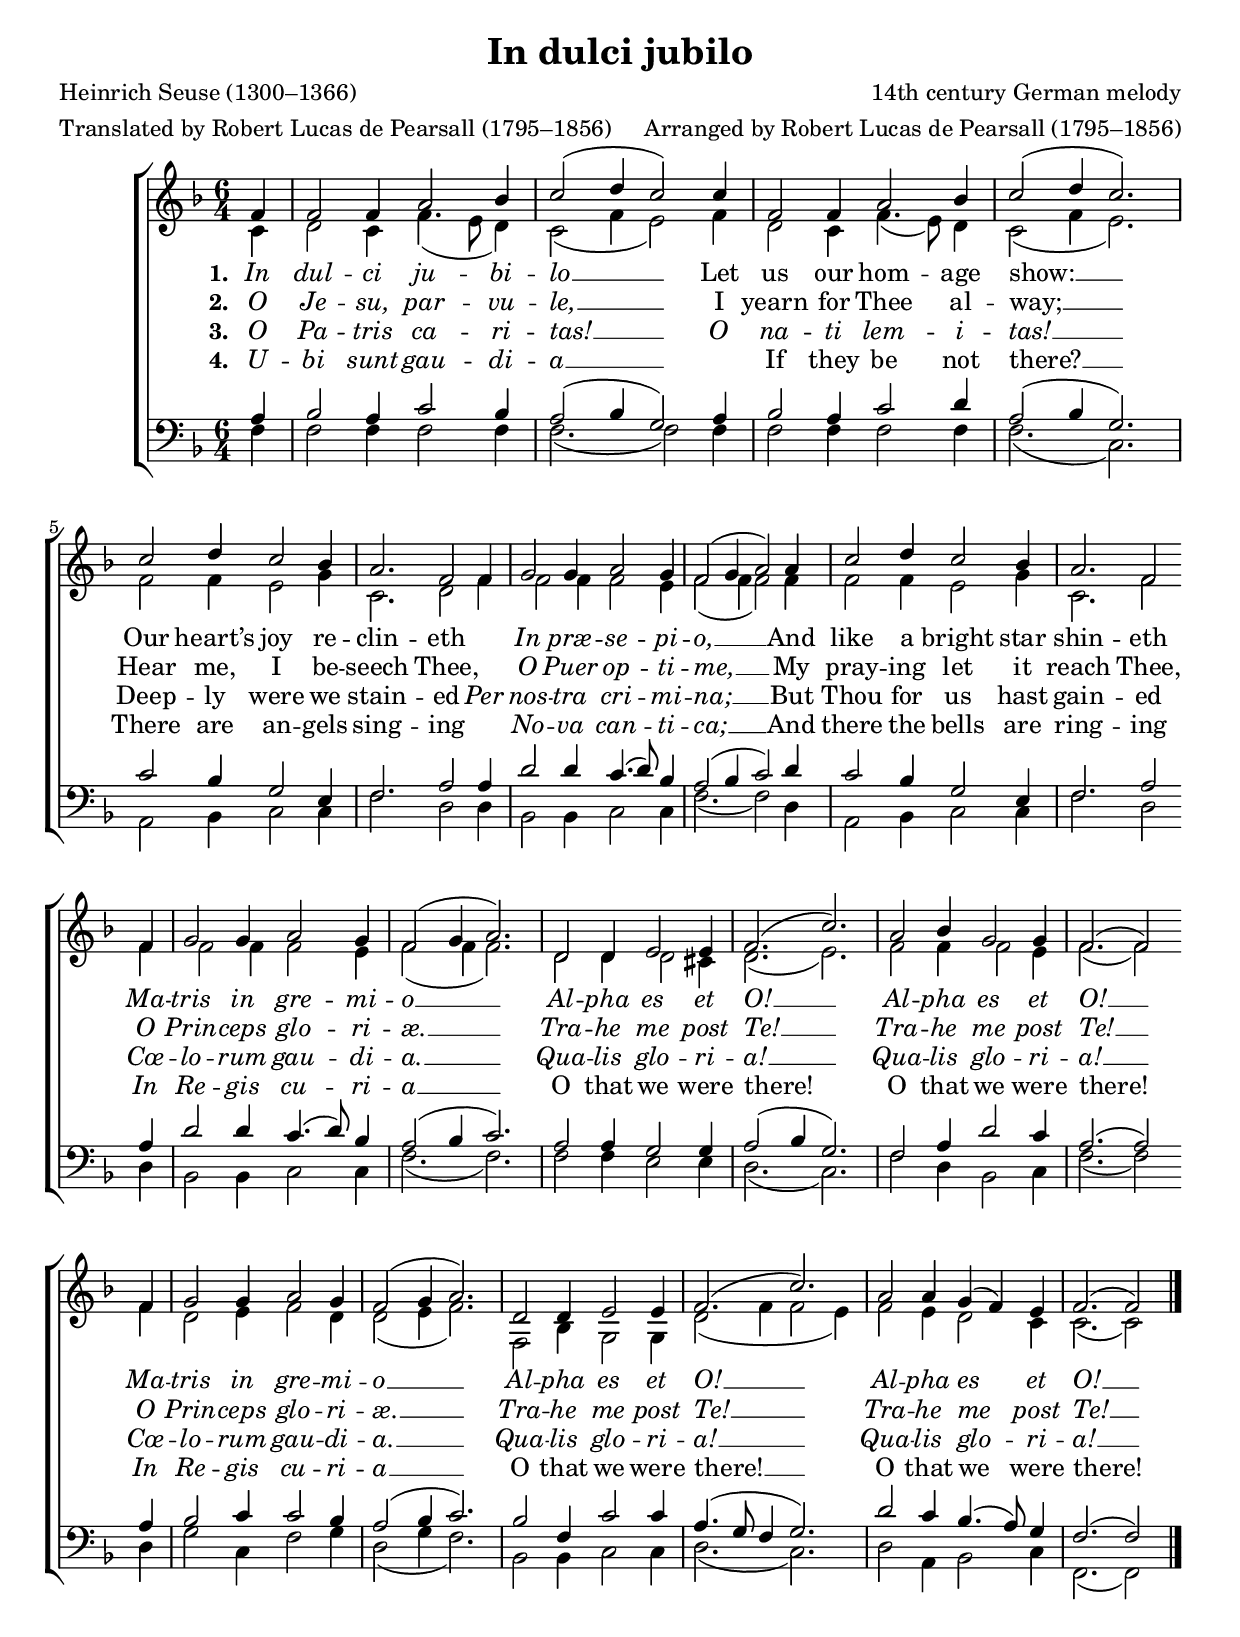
\version "2.14.2"
\include "util.ly"
\header {
  title = "In dulci jubilo"
  poet = "Heinrich Seuse (1300–1366)"
  meter = "Translated by Robert Lucas de Pearsall (1795–1856)"
  composer = "14th century German melody"
  arranger = "Arranged by Robert Lucas de Pearsall (1795–1856)"
  %tagline = \markup { "from" \italic "CantateDomino.org" }
}

global = {
  \key f \major
  \time 6/4
}

sopMusic = \relative c' {
  \partial 4 f4 |
  f2 f4 a2 bes4 |
  c2( d4 c2) c4 |
  f,2 f4 a2 bes4 |
  c2( d4 c2.) | \break

  c2 d4 c2 bes4 |
  a2. f2 f4 |
  g2 g4 a2 g4 |
  f2( g4 a2) a4 |
  c2 d4 c2 bes4 |
  a2. f2 \bar""\break f4 |

  g2 g4 a2 g4 |
  f2( g4 a2.) |
  d,2 d4 e2 e4 |
  f2.( c'2.) |
  a2 bes4 g2 g4 |
  f2.( f2) \bar""\break f4 |
  
  g2 g4 a2 g4 |
  f2( g4 a2.) |
  d,2 d4 e2 e4 |
  f2.( c'2.) |
  a2 a4 g4( f) e4 |
  \partial 4*5 f2.( f2) \bar "|."

}
sopWords = \lyricmode {
  
}

altoMusic = \relative c' {
  \partial 4 c4 |
  d2 c4 f4.( e8 d4) |
  c2( f4 e2) f4 |
  d2 c4 f4.( e8) d4 |
  c2( f4 e2.) |

  f2 f4 e2 g4 |
  c,2. d2 f4 |
  f2 f4 f2 e4 |
  f2( f4 f2) f4 |
  f2 f4 e2 g4 |
  c,2. f2 f4 |

  f2 f4 f2 e4 |
  f2( f4 f2.) |
  d2 d4 d2 cis4 |
  d2.( e2.) |
  f2 f4 f2 e4 |
  f2.( f2) f4 |

  d2 e4 f2 d4 |
  d2( e4 f2.) |
  f,2 bes4 g2 g4 |
  d'2( f4 f2 e4) |
  f2 e4 d2 c4 |
  \partial 4*5 c2.( c2)

}
altoWords = \lyricmode {
  \dropLyricsV
  \set stanza = #"1. "
  \markup\italic In \markup\italic dul -- \markup\italic ci \markup\italic ju -- \markup\italic bi -- \markup\italic lo __ Let us our hom -- age show: __
  Our heart’s joy re -- clin -- eth "" \markup\italic In \markup\italic præ -- \markup\italic se -- \markup\italic pi -- \markup\italic o, __
  And like a bright star shin -- eth
  \markup\italic Ma -- \markup\italic tris \markup\italic in \markup\italic gre -- \markup\italic mi -- \markup\italic o __
  \markup\italic Al -- \markup\italic pha \markup\italic es \markup\italic et \markup\italic O! __
  \markup\italic Al -- \markup\italic pha \markup\italic es \markup\italic et \markup\italic O! __

  \markup\italic Ma -- \markup\italic tris \markup\italic in \markup\italic gre -- \markup\italic mi -- \markup\italic o __
  \markup\italic Al -- \markup\italic pha \markup\italic es \markup\italic et \markup\italic O! __
  \markup\italic Al -- \markup\italic pha \markup\italic es \markup\italic et \markup\italic O! __
}
altoWordsII = \lyricmode {
  \dropLyricsV
  \set stanza = #"2. "
  \markup\italic O \markup\italic Je -- \markup\italic su, \markup\italic par -- \markup\italic vu -- \markup\italic le, __
  I yearn for Thee al -- way; __
  Hear me, I be -- seech Thee, ""
  \markup\italic O \markup\italic Puer \markup\italic op -- \markup\italic ti -- \markup\italic me, __
  My pray -- ing let it reach Thee,
  \markup\italic O \markup\italic Prin -- \markup\italic ceps \markup\italic glo -- \markup\italic ri -- \markup\italic æ. __
  \markup\italic Tra -- \markup\italic he \markup\italic me \markup\italic post \markup\italic Te! __
  \markup\italic Tra -- \markup\italic he \markup\italic me \markup\italic post \markup\italic Te! __
  \markup\italic O \markup\italic Prin -- \markup\italic ceps \markup\italic glo -- \markup\italic ri -- \markup\italic æ. __
  \markup\italic Tra -- \markup\italic he \markup\italic me \markup\italic post \markup\italic Te! __
  \markup\italic Tra -- \markup\italic he \markup\italic me \markup\italic post \markup\italic Te! __
}
altoWordsIII = \lyricmode {
  \dropLyricsV
  \set stanza = #"3. "
  \markup\italic O \markup\italic Pa -- \markup\italic tris \markup\italic ca -- \markup\italic ri -- \markup\italic tas! __
  \markup\italic O \markup\italic na -- \markup\italic ti \markup\italic lem -- \markup\italic i -- \markup\italic tas! __
  Deep -- ly were we stain -- ed
  \markup\italic Per \markup\italic nos -- \markup\italic tra \markup\italic cri -- \markup\italic mi -- \markup\italic na; __
  But Thou for us hast gain -- ed
  \markup\italic Cœ -- \markup\italic lo -- \markup\italic rum \markup\italic gau -- \markup\italic di -- \markup\italic a. __
    \markup\italic Qua -- \markup\italic lis \markup\italic glo -- \markup\italic ri -- \markup\italic a! __
    \markup\italic Qua -- \markup\italic lis \markup\italic glo -- \markup\italic ri -- \markup\italic a! __
  \markup\italic Cœ -- \markup\italic lo -- \markup\italic rum \markup\italic gau -- \markup\italic di -- \markup\italic a. __
    \markup\italic Qua -- \markup\italic lis \markup\italic glo -- \markup\italic ri -- \markup\italic a! __
    \markup\italic Qua -- \markup\italic lis \markup\italic glo -- \markup\italic ri -- \markup\italic a! __
}
altoWordsIV = \lyricmode {
  \dropLyricsV
  \set stanza = #"4. "
  \markup\italic U -- \markup\italic bi \markup\italic sunt \markup\italic gau -- \markup\italic di -- \markup\italic a __
  "" If they be not there? __
  There are an -- gels sing -- ing ""
  \markup\italic No -- \markup\italic va \markup\italic can -- \markup\italic ti -- \markup\italic ca; __
  And there the bells are ring -- ing
  \markup\italic In \markup\italic Re -- \markup\italic gis \markup\italic cu -- \markup\italic ri -- \markup\italic a __
  O that we were there! O that we were there!
  \markup\italic In \markup\italic Re -- \markup\italic gis \markup\italic cu -- \markup\italic ri -- \markup\italic a __
  O that we were there! __ O that we were there!
}

tenorMusic = \relative c' {
  \partial 4 a4 |
  bes2 a4 c2 bes4 |
  a2( bes4 g2) a4 |
  bes2 a4 c2 d4 |
  a2( bes4 g2.) |

  c2 bes4 g2 e4 |
  f2. a2 a4 |
  d2 d4 c4.( d8) bes4 |
  a2( bes4 c2) d4 |
  c2 bes4 g2 e4 |
  f2. a2 a4 |

  d2 d4 c4.( d8) bes4 |
  a2( bes4 c2.) |
  a2 a4 g2 g4 |
  a2( bes4 g2.) |
  f2 a4 d2 c4 |
  a2.( a2) a4 |

  bes2 c4 c2 bes4 |
  a2( bes4 c2.) |
  bes2 f4 c'2 c4 |
  a4.( g8 f4 g2.) |
  d'2 c4 bes4.( a8) g4 |
  \partial 4*5 f2.( f2)
}
tenorWords = \lyricmode {

}

bassMusic = \relative c {
  \partial 4 f4 |
  f2 f4 f2 f4 |
  f2.( f2) f4 |
  f2 f4 f2 f4 |
  f2.( c2.) |

  a2 bes4 c2 c4 |
  f2. d2 d4 |
  bes2 bes4 c2 c4 |
  f2.( f2) d4 |
  a2 bes4 c2 c4 |
  f2. d2 d4 |

  bes2 bes4 c2 c4 |
  f2.( f2.) |
  f2 f4 e2 e4 |
  d2.( c2.) |
  f2 d4 bes2 c4 |
  f2.( f2) d4 |

  g2 c,4 f2 g4 |
  d2( g4 f2.) |
  bes,2 bes4 c2 c4 |
  d2.( c2.) |
  d2 a4 bes2 c4 |
  \partial 4*5 f,2.( f2)

}
bassWords = \lyricmode {

}

\score {
  <<
   \new ChoirStaff <<
%    \new Lyrics = sopranos \with { \override VerticalAxisGroup #'nonstaff-relatedstaff-spacing = #'((basic-distance . 1)) }
    \new Staff = women <<
      \new Voice = "sopranos" { \voiceOne << \global \sopMusic >> }
      \new Voice = "altos" { \voiceTwo << \global \altoMusic >> }
    >>
    \new Lyrics \with { alignAboveContext = #"women" \override VerticalAxisGroup #'nonstaff-relatedstaff-spacing = #'((basic-distance . 1))} \lyricsto "sopranos" \sopWords
    \new Lyrics = "altosIV"  \with { alignBelowContext = #"women" } \lyricsto "sopranos" \altoWordsIV
    \new Lyrics = "altosIII"  \with { alignBelowContext = #"women" } \lyricsto "sopranos" \altoWordsIII
    \new Lyrics = "altosII"  \with { alignBelowContext = #"women" } \lyricsto "sopranos" \altoWordsII
    \new Lyrics = "altos"  \with { alignBelowContext = #"women" \override VerticalAxisGroup #'nonstaff-relatedstaff-spacing = #'((basic-distance . 1))} \lyricsto "sopranos" \altoWords
   \new Staff = men <<
      \clef bass
      \new Voice = "tenors" { \voiceOne << \global \tenorMusic >> }
      \new Voice = "basses" { \voiceTwo << \global \bassMusic >> }
    >>
    \new Lyrics \with { alignAboveContext = #"men" \override VerticalAxisGroup #'nonstaff-relatedstaff-spacing = #'((basic-distance . 1)) } \lyricsto "tenors" \tenorWords
    \new Lyrics \with { alignBelowContext = #"men" \override VerticalAxisGroup #'nonstaff-relatedstaff-spacing = #'((basic-distance . 1)) } \lyricsto "basses" \bassWords
  >>
%    \new PianoStaff << \new Staff { \new Voice { \pianoRH } } \new Staff { \clef "bass" \pianoLH } >>
  >>
  \layout { }
  \midi {
    \tempo 4 = 180
    \set Staff.midiInstrument = "flute"
  
    \context {
      \Voice
      \remove "Dynamic_performer"
    }
  }
}
